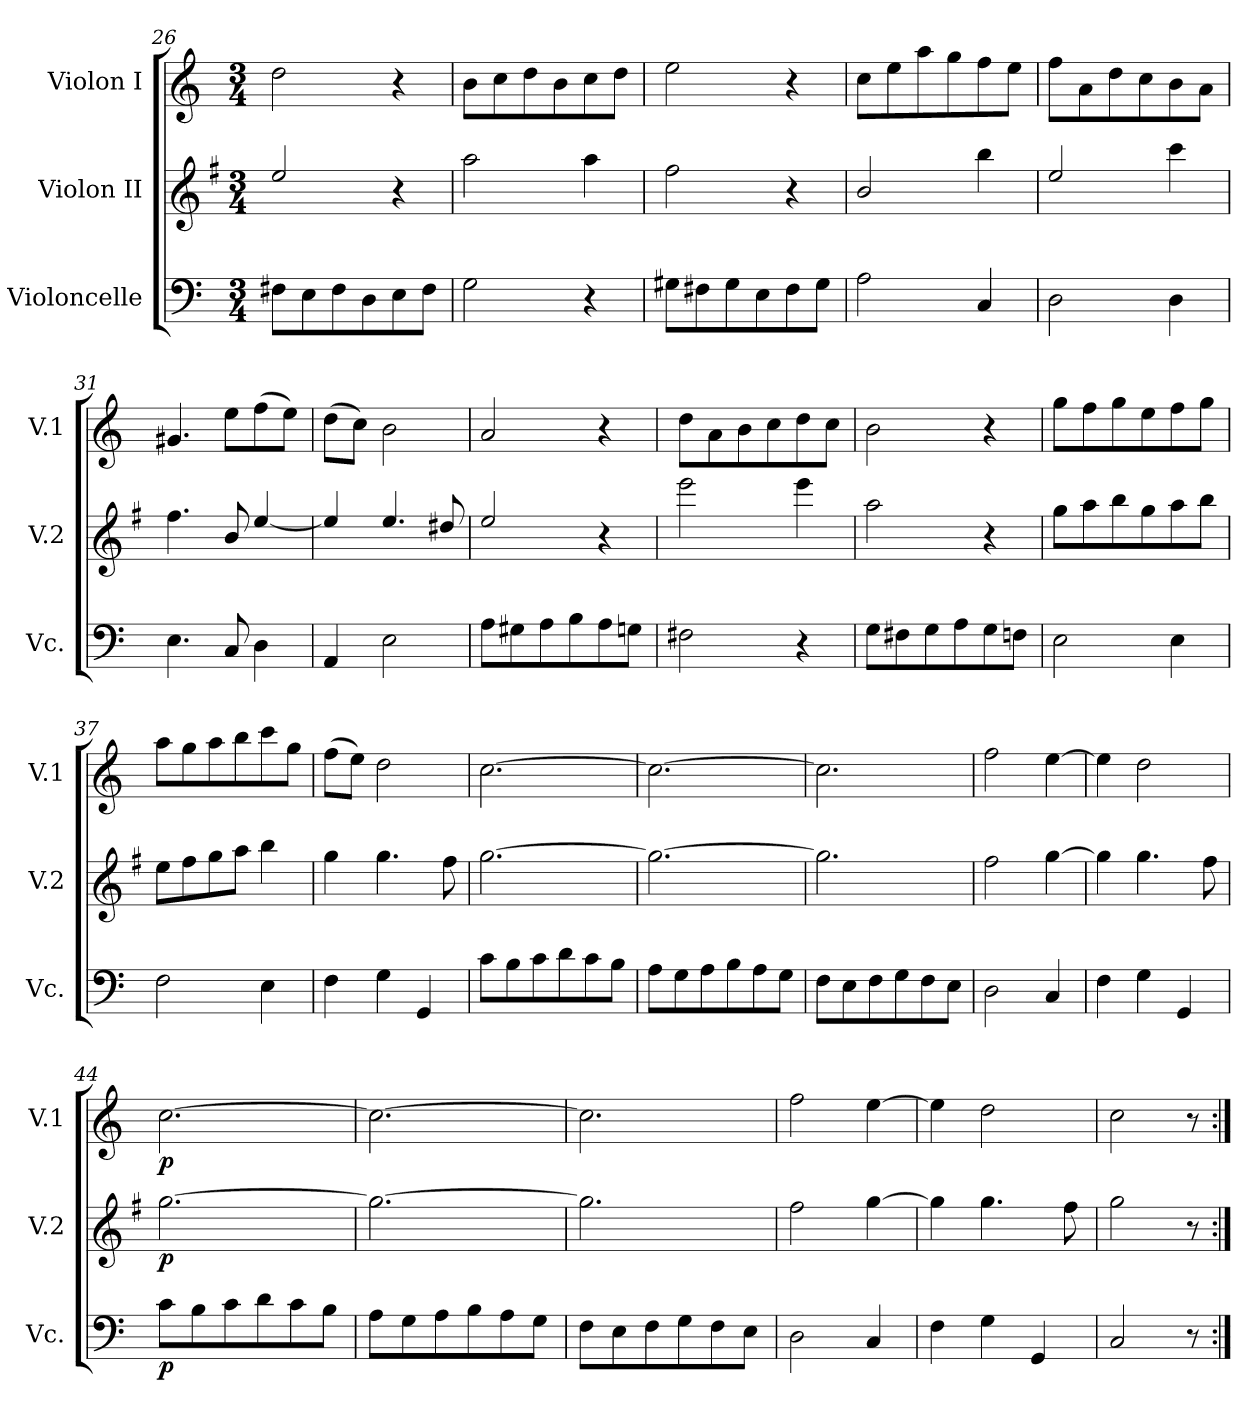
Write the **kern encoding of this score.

**kern	**dynam	**kern	**dynam	**kern	**dynam
*part3	*part3	*part2	*part2	*part1	*part1
*staff3	*staff3	*staff2	*staff2	*staff1	*staff1
*I"Violoncelle	*	*I"Violon II	*	*I"Violon I	*
*I'Vc.	*	*I'V.2	*	*I'V.1	*
*clefF4	*	*clefG2	*	*clefG2	*
*	*	*ITrd4c7	*	*	*
*k[]	*	*k[]	*	*k[]	*
*C:	*	*C:	*	*C:	*
*M3/4	*	*M3/4	*	*M3/4	*
=26	=26	=26	=26	=26	=26
8F#X\L	.	2a/	.	2dd\	.
8E\	.	.	.	.	.
8F#\	.	.	.	.	.
8D\	.	.	.	.	.
8E\	.	4r	.	4r	.
8F#\J	.	.	.	.	.
=27	=27	=27	=27	=27	=27
2G\	.	2dd\	.	8b\L	.
.	.	.	.	8cc\	.
.	.	.	.	8dd\	.
.	.	.	.	8b\	.
4r	.	4dd\	.	8cc\	.
.	.	.	.	8dd\J	.
=28	=28	=28	=28	=28	=28
8G#X\L	.	2b\	.	2ee\	.
8F#X\	.	.	.	.	.
8G#\	.	.	.	.	.
8E\	.	.	.	.	.
8F#\	.	4r	.	4r	.
8G#\J	.	.	.	.	.
=29	=29	=29	=29	=29	=29
2A\	.	2e/	.	8cc\L	.
.	.	.	.	8ee\	.
.	.	.	.	8aa\	.
.	.	.	.	8gg\	.
4C/	.	4ee\	.	8ff\	.
.	.	.	.	8ee\J	.
=30	=30	=30	=30	=30	=30
2D\	.	2a/	.	8ff\L	.
.	.	.	.	8a\	.
.	.	.	.	8dd\	.
.	.	.	.	8cc\	.
4D\	.	4ff\	.	8b\	.
.	.	.	.	8a\J	.
=31	=31	=31	=31	=31	=31
4.E\	.	4.b\	.	4.g#X/	.
8C/	.	8e/	.	8ee\L	.
4D\	.	[4a/	.	(8ff\	.
.	.	.	.	8ee\J)	.
=32	=32	=32	=32	=32	=32
4AA/	.	4a/]	.	(8dd\L	.
.	.	.	.	8cc\J)	.
2E\	.	4.a/	.	2b\	.
.	.	8g#X/	.	.	.
=33	=33	=33	=33	=33	=33
8A\L	.	2a/	.	2a/	.
8G#X\	.	.	.	.	.
8A\	.	.	.	.	.
8B\	.	.	.	.	.
8A\	.	4r	.	4r	.
8Gn\J	.	.	.	.	.
=34	=34	=34	=34	=34	=34
2F#X\	.	2aa\	.	8dd\L	.
.	.	.	.	8a\	.
.	.	.	.	8b\	.
.	.	.	.	8cc\	.
4r	.	4aa\	.	8dd\	.
.	.	.	.	8cc\J	.
=35	=35	=35	=35	=35	=35
8G\L	.	2dd\	.	2b\	.
8F#X\	.	.	.	.	.
8G\	.	.	.	.	.
8A\	.	.	.	.	.
8G\	.	4r	.	4r	.
8Fn\J	.	.	.	.	.
!!LO:PB:g=z
=36	=36	=36	=36	=36	=36
2E\	.	8cc\L	.	8gg\L	.
.	.	8dd\	.	8ff\	.
.	.	8ee\	.	8gg\	.
.	.	8cc\	.	8ee\	.
4E\	.	8dd\	.	8ff\	.
.	.	8ee\J	.	8gg\J	.
!!LO:LB:g=z
=37	=37	=37	=37	=37	=37
2F\	.	8a\L	.	8aa\L	.
.	.	8b\	.	8gg\	.
.	.	8cc\	.	8aa\	.
.	.	8dd\J	.	8bb\	.
4E\	.	4ee\	.	8ccc\	.
.	.	.	.	8gg\J	.
=38	=38	=38	=38	=38	=38
4F\	.	4cc\	.	(8ff\L	.
.	.	.	.	8ee\J)	.
4G\	.	4.cc\	.	2dd\	.
4GG/	.	.	.	.	.
.	.	8b\	.	.	.
=39	=39	=39	=39	=39	=39
8c\L	.	[2.cc\	.	[2.cc\	.
8B\	.	.	.	.	.
8c\	.	.	.	.	.
8d\	.	.	.	.	.
8c\	.	.	.	.	.
8B\J	.	.	.	.	.
=40	=40	=40	=40	=40	=40
8A\L	.	2.cc\_	.	2.cc\_	.
8G\	.	.	.	.	.
8A\	.	.	.	.	.
8B\	.	.	.	.	.
8A\	.	.	.	.	.
8G\J	.	.	.	.	.
=41	=41	=41	=41	=41	=41
8F\L	.	2.cc\]	.	2.cc\]	.
8E\	.	.	.	.	.
8F\	.	.	.	.	.
8G\	.	.	.	.	.
8F\	.	.	.	.	.
8E\J	.	.	.	.	.
=42	=42	=42	=42	=42	=42
2D\	.	2b\	.	2ff\	.
4C/	.	[4cc\	.	[4ee\	.
=43	=43	=43	=43	=43	=43
4F\	.	4cc\]	.	4ee\]	.
4G\	.	4.cc\	.	2dd\	.
4GG/	.	.	.	.	.
.	.	8b\	.	.	.
=44	=44	=44	=44	=44	=44
!	!LO:DY:b	!	!LO:DY:b	!	!LO:DY:b
8c\L	p	[2.cc\	p	[2.cc\	p
8B\	.	.	.	.	.
8c\	.	.	.	.	.
8d\	.	.	.	.	.
8c\	.	.	.	.	.
8B\J	.	.	.	.	.
=45	=45	=45	=45	=45	=45
8A\L	.	2.cc\_	.	2.cc\_	.
8G\	.	.	.	.	.
8A\	.	.	.	.	.
8B\	.	.	.	.	.
8A\	.	.	.	.	.
8G\J	.	.	.	.	.
=46	=46	=46	=46	=46	=46
8F\L	.	2.cc\]	.	2.cc\]	.
8E\	.	.	.	.	.
8F\	.	.	.	.	.
8G\	.	.	.	.	.
8F\	.	.	.	.	.
8E\J	.	.	.	.	.
=47	=47	=47	=47	=47	=47
2D\	.	2b\	.	2ff\	.
4C/	.	[4cc\	.	[4ee\	.
=48	=48	=48	=48	=48	=48
4F\	.	4cc\]	.	4ee\]	.
4G\	.	4.cc\	.	2dd\	.
4GG/	.	.	.	.	.
.	.	8b\	.	.	.
=49	=49	=49	=49	=49	=49
2C/	.	2cc\	.	2cc\	.
8r	.	8r	.	8r	.
=:|!	=:|!	=:|!	=:|!	=:|!	=:|!
*-	*-	*-	*-	*-	*-
